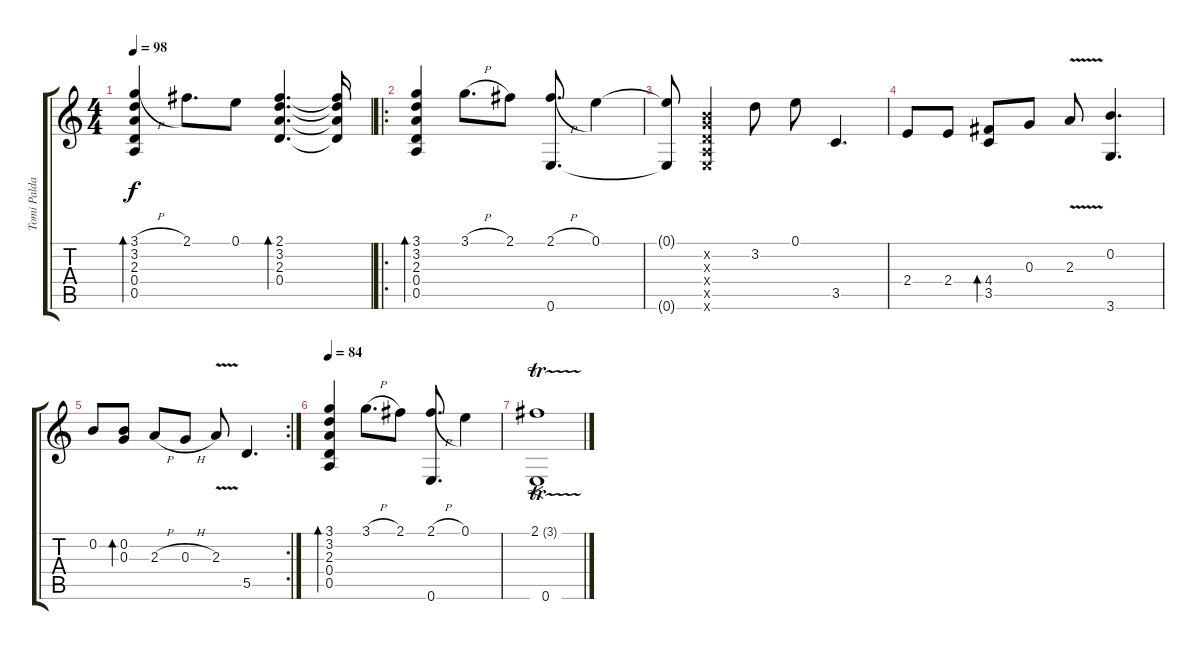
\track ("Tomi Paldanius" "Tomi Palda") {instrument acousticguitarsteel}
\staff {score tabs}
\tuning (E4 B3 G3 D3 A2 E2) {hide}
\ts (4 4)
\tempo 98
\clef g2
\ks c
(3.1{h} 3.2 2.3 0.4 0.5).4{bd 240 dy f} 2.1.8{d} 0.1.8 (2.1 3.2 2.3 0.4).4{d bd 120} (2.1{t} 3.2{t} 2.3{t} 0.4{t}).16 |
\ro
(3.1 3.2 2.3 0.4 0.5).4{bd 240} 3.1{h}.8{d} 2.1.8 (2.1{h} 0.6).8{d} 0.1.4 |
(0.1{t} 0.6{t}).8 (0.2{x} 0.3{x} 0.4{x} 0.5{x} 0.6{x}).4 3.2.8 0.1.8 3.5.4{d} |
2.4.8 2.4.8 (4.4 3.5).8{bd 120} 0.3.8 2.3{v}.8 (0.2 3.6).4{d} |
\rc 2
0.2.8 (0.2 0.3).8{bd 120} 2.3{h}.8 0.3{h}.8 2.3{v}.8 5.5.4{d} |
\tempo 84
(3.1 3.2 2.3 0.4 0.5).4{bd 240} 3.1{h}.8{d} 2.1.8 (2.1{h} 0.6).8{d} 0.1.4 |
(2.1{tr (3 32)} 0.6).1{f}
